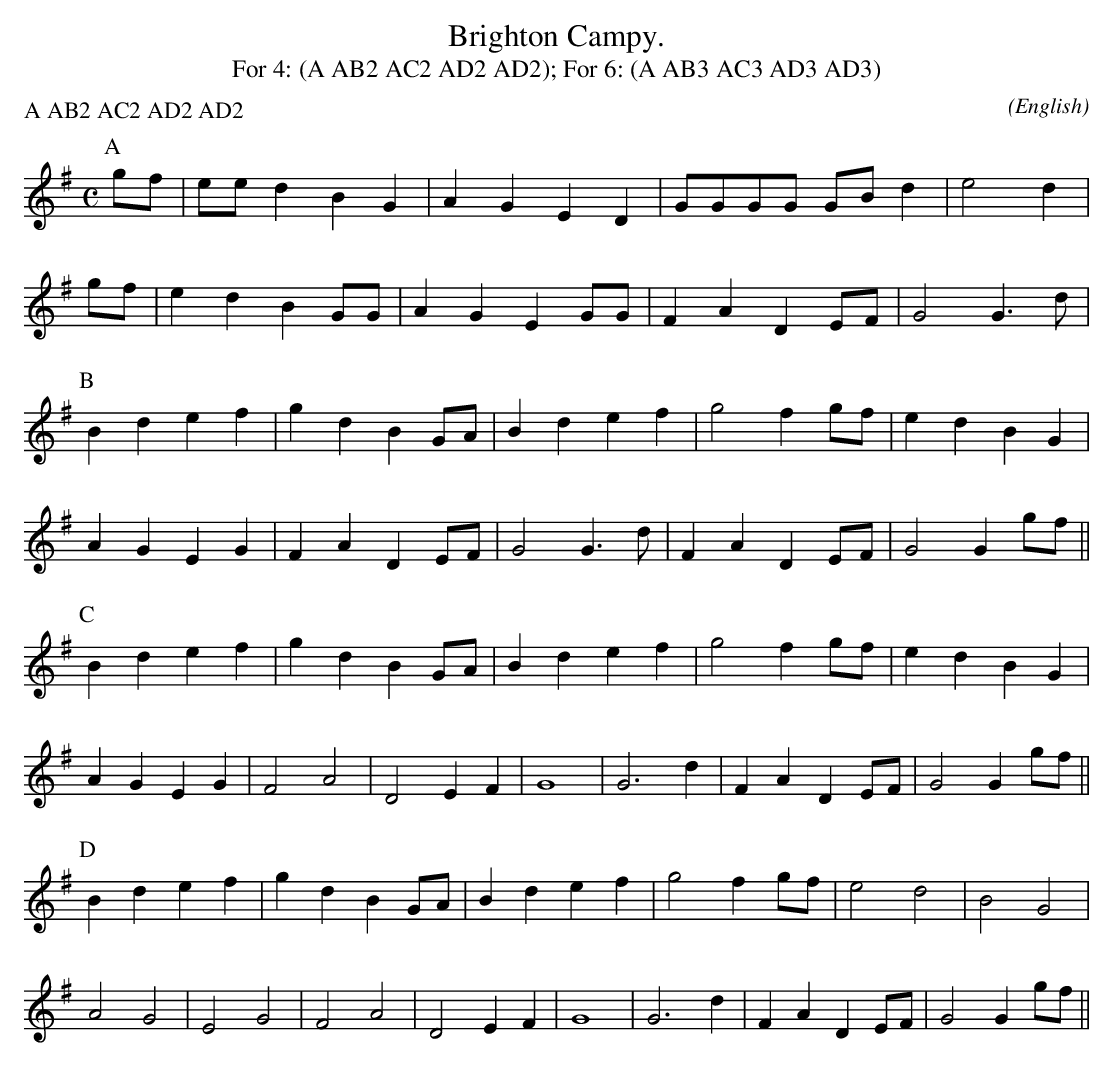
X:1
T:Brighton Campy.
T: For 4: (A AB2 AC2 AD2 AD2); For 6: (A AB3 AC3 AD3 AD3)
M:C
C:
O:English
P:A AB2 AC2 AD2 AD2
K:G
L:1/8
P:A
  gf | ee d2 B2 G2 | A2 G2  E2 D2 | GGGG GB d2 | e4 d2 |
  gf | e2 d2 B2 GG  | A2 G2  E2 GG | F2 A2 D2 EF | G4 G3 d |
P:B
  B2 d2 e2 f2 | g2 d2  B2 GA | B2 d2 e2   f2 | g4 f2 gf |\
  e2 d2 B2 G2 |
  A2 G2 E2 G2 | F2 A2 D2 EF | G4 G3 d | F2 A2 D2 EF | G4 G2 gf||
P:C
  B2 d2 e2 f2  | g2 d2  B2 GA | B2 d2 e2 f2 | g4 f2 gf |\
  e2 d2 B2 G2  |
  A2 G2  E2 G2 | F4 A4 | D4 E2F2 | G8 | G6 d2 | F2 A2 D2 EF | \
  G4 G2 gf||
P:D
  B2 d2 e2 f2  | g2 d2  B2 GA | B2 d2 e2 f2 | g4 f2 gf |\
  e4 d4 | B4 G4  |
  A4 G4 | E4 G4 | F4 A4 | D4 E2F2 | G8 | G6 d2 | F2 A2 D2 EF |\
  G4 G2 gf||
